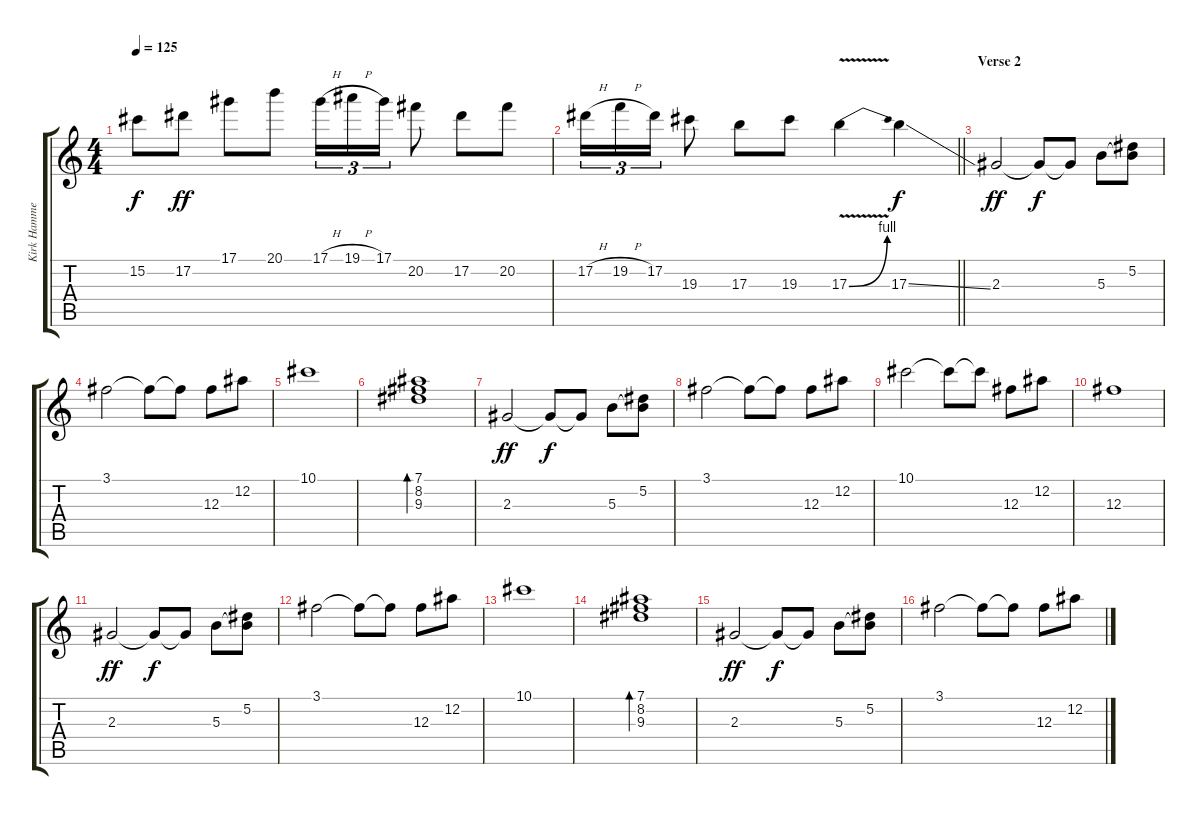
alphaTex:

\track ("Kirk Hammett" "Kirk Hamme") {instrument overdrivenguitar}
\staff {score tabs}
\tuning (Eb4 Bb3 Gb3 Db3 Ab2 Eb2) {hide}
\ts (4 4)
\tempo 125
\clef g2
\ks c
15.2{t}.8{dy f} 17.2.8{dy ff} 17.1.8 20.1.8 17.1{h}.16{tu (3 2)} 19.1{h}.16{tu (3 2)} 17.1.16{tu (3 2)} 20.2.8 17.2.8 20.2.8 |
\barLineRight lightlight
17.2{h}.16{tu (3 2)} 19.2{h}.16{tu (3 2)} 17.2.16{tu (3 2)} 19.3.8 17.3.8 19.3.8 17.3{be (bend 0 0 60 4) v}.4 17.3{ss}.4{dy f} |
\section ("" "Verse 2")
2.3.2{dy ff instrument electricguitarclean} 2.3{t}.8{dy f} 2.3{t}.8 5.3.8 (5.2 5.3{t}).8 |
3.1.2 3.1{t}.8 3.1{t}.8 12.3.8 12.2.8 |
10.1.1 |
(7.1 8.2 9.3).1{bd 120} |
2.3.2{dy ff} 2.3{t}.8{dy f} 2.3{t}.8 5.3.8 (5.2 5.3{t}).8 |
3.1.2 3.1{t}.8 3.1{t}.8 12.3.8 12.2.8 |
10.1.2 10.1{t}.8 10.1{t}.8 12.3.8 12.2.8 |
12.3.1 |
2.3.2{dy ff} 2.3{t}.8{dy f} 2.3{t}.8 5.3.8 (5.2 5.3{t}).8 |
3.1.2 3.1{t}.8 3.1{t}.8 12.3.8 12.2.8 |
10.1.1 |
(7.1 8.2 9.3).1{bd 120} |
2.3.2{dy ff} 2.3{t}.8{dy f} 2.3{t}.8 5.3.8 (5.2 5.3{t}).8 |
3.1.2 3.1{t}.8 3.1{t}.8 12.3.8 12.2.8
